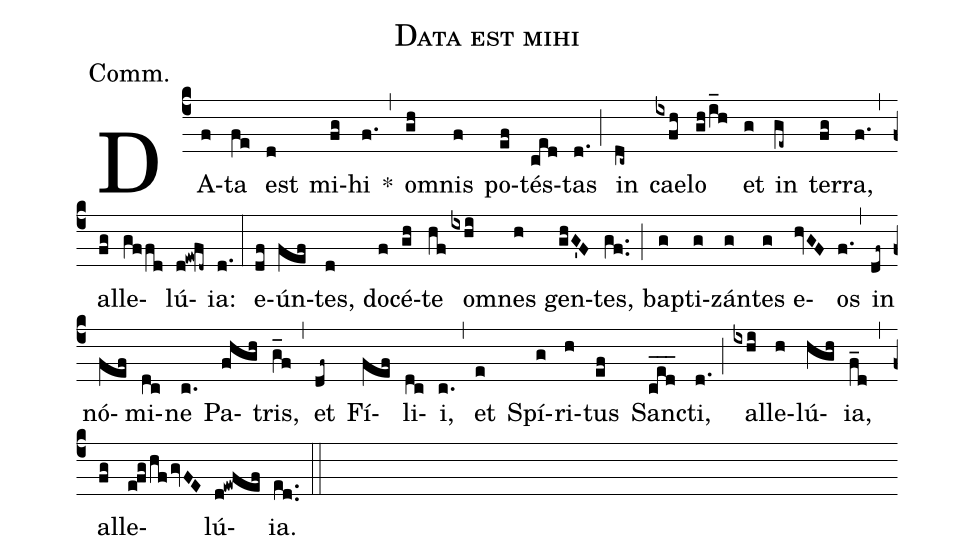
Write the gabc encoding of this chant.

name:Data est mihi;
annotation:Comm.;
mode:1;
office-part:Communion;
%%
(c4) DA(f)ta(fe) est(d) mi(fg)hi(f.) *(,)
om(gh)nis(f) po(ef)tés(ced)tas(d.) (;)
in(dc~) cae(ixfh)lo(gh/i_h) et(g) in(ge~) ter(fg)ra,(f.) (,)
al(fg)le(gffd)lú(d!ew!fd~)ia:(d.) (:)
e(df)ún(fef)tes,(d) do(f)cé(gh)te(hf) om(ixhi)nes(h) gen(ghG'F)tes,(gf..) (;)
bap(g)ti(g)zán(g)tes(g) e(hvGF)os(f.) (,)
in(df~) nó(fef)mi(dc)ne(c.) Pa(fhgh)tris,(g_f) (,)
et(df~) Fí(fef)li(dc)i,(c.) (,)
et(e) Spí(g)ri(h)tus(ef) San(ced___)cti,(d.) (;)
al(ixhi)le(h)lú(hgh)ia,(f_d) (,)
al(fg)le(e!fg/hf/gvFE)lú(d!ewfef)ia.(ed..) (::)
